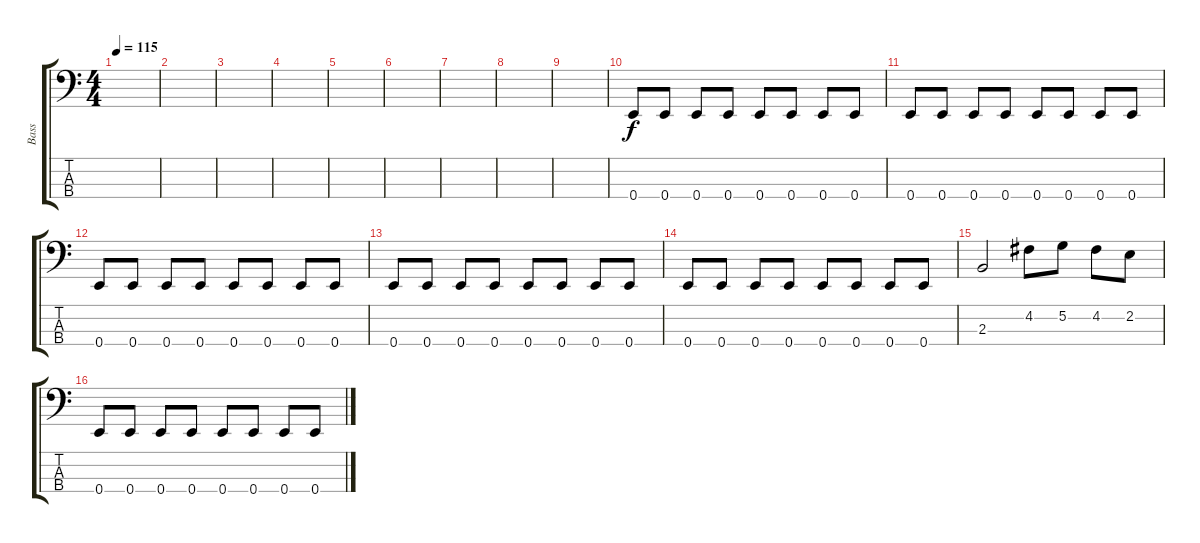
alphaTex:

\track ("Bass" "Bass") {instrument electricbassfinger}
\staff {score tabs}
\tuning (G2 D2 A1 E1) {hide}
\ts (4 4)
\tempo 115
\clef f4
\ks c
|
|
|
|
|
|
|
|
|
0.4.8 0.4.8 0.4.8 0.4.8 0.4.8 0.4.8 0.4.8 0.4.8 |
0.4.8 0.4.8 0.4.8 0.4.8 0.4.8 0.4.8 0.4.8 0.4.8 |
0.4.8 0.4.8 0.4.8 0.4.8 0.4.8 0.4.8 0.4.8 0.4.8 |
0.4.8 0.4.8 0.4.8 0.4.8 0.4.8 0.4.8 0.4.8 0.4.8 |
0.4.8 0.4.8 0.4.8 0.4.8 0.4.8 0.4.8 0.4.8 0.4.8 |
2.3.2 4.2.8 5.2.8 4.2.8 2.2.8 |
0.4.8 0.4.8 0.4.8 0.4.8 0.4.8 0.4.8 0.4.8 0.4.8
